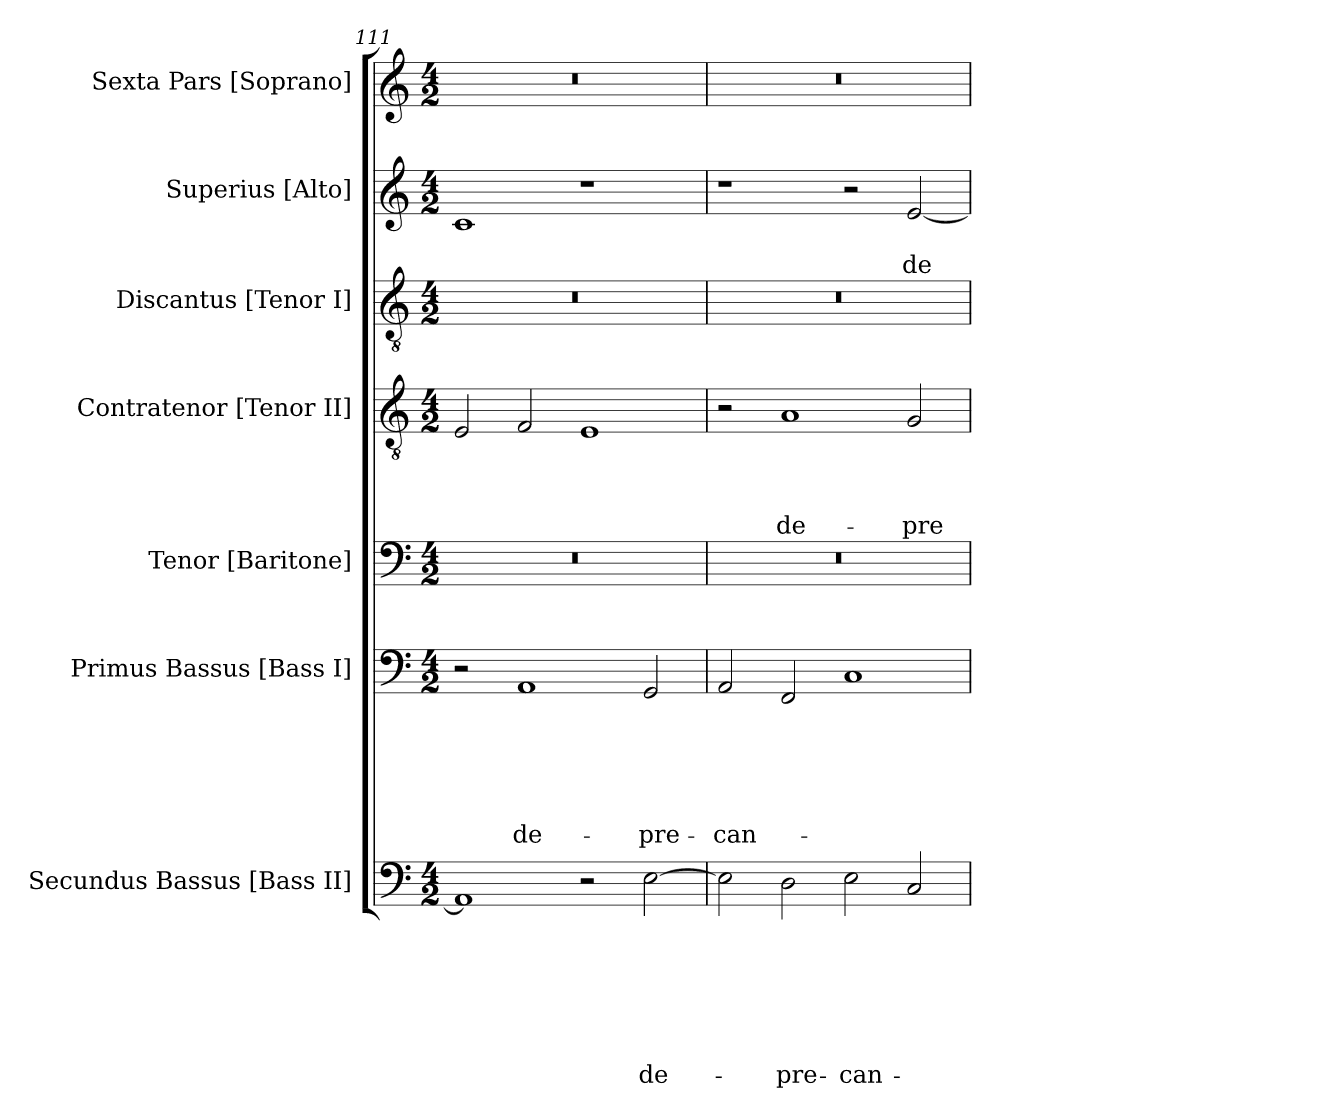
**kern	**text	**text	**text	**text	**text	**text	**text	**kern	**text	**text	**text	**text	**text	**text	**kern	**kern	**text	**text	**text	**text	**kern	**kern	**text	**text	**kern
*part7	*part7	*part7	*part7	*part7	*part7	*part7	*part7	*part6	*part6	*part6	*part6	*part6	*part6	*part6	*part5	*part4	*part4	*part4	*part4	*part4	*part3	*part2	*part2	*part2	*part1
*staff7	*staff7	*staff7	*staff7	*staff7	*staff7	*staff7	*staff7	*staff6	*staff6	*staff6	*staff6	*staff6	*staff6	*staff6	*staff5	*staff4	*staff4	*staff4	*staff4	*staff4	*staff3	*staff2	*staff2	*staff2	*staff1
*I"Secundus Bassus [Bass II]	*	*	*	*	*	*	*	*I"Primus Bassus [Bass I]	*	*	*	*	*	*	*I"Tenor [Baritone]	*I"Contratenor [Tenor II]	*	*	*	*	*I"Discantus [Tenor I]	*I"Superius [Alto]	*	*	*I"Sexta Pars [Soprano]
*I'B II	*	*	*	*	*	*	*	*I'B I	*	*	*	*	*	*	*I'Bar	*I'T II	*	*	*	*	*I'T I	*I'A	*	*	*I'S
!!LO:PB:g=z
*clefF4	*	*	*	*	*	*	*	*clefF4	*	*	*	*	*	*	*clefF4	*clefGv2	*	*	*	*	*clefGv2	*clefG2	*	*	*clefG2
*k[]	*	*	*	*	*	*	*	*k[]	*	*	*	*	*	*	*k[]	*k[]	*	*	*	*	*k[]	*k[]	*	*	*k[]
*C:	*	*	*	*	*	*	*	*C:	*	*	*	*	*	*	*C:	*C:	*	*	*	*	*C:	*C:	*	*	*C:
*M4/2	*	*	*	*	*	*	*	*M4/2	*	*	*	*	*	*	*M4/2	*M4/2	*	*	*	*	*M4/2	*M4/2	*	*	*M4/2
=111	=111	=111	=111	=111	=111	=111	=111	=111	=111	=111	=111	=111	=111	=111	=111	=111	=111	=111	=111	=111	=111	=111	=111	=111	=111
1AA]	.	.	.	.	.	.	.	2r	.	.	.	.	.	.	0r	2E/	.	.	.	.	0r	1c	.	.	0r
!	!	!	!	!	!	!	!	!	!	!	!	!	!	!LO:LY:b	!	!	!	!	!	!	!	!	!	!	!
.	.	.	.	.	.	.	.	1AA	.	.	.	.	.	de-	.	2F/	.	.	.	.	.	.	.	.	.
2r	.	.	.	.	.	.	.	.	.	.	.	.	.	.	.	1E	.	.	.	.	.	1r	.	.	.
!	!	!	!	!	!	!	!LO:LY:b:rj	!	!	!	!	!	!	!LO:LY:b	!	!	!	!	!	!	!	!	!	!	!
[>2E\	.	.	.	.	.	.	de-	2GG/	.	.	.	.	.	-pre-	.	.	.	.	.	.	.	.	.	.	.
=112	=112	=112	=112	=112	=112	=112	=112	=112	=112	=112	=112	=112	=112	=112	=112	=112	=112	=112	=112	=112	=112	=112	=112	=112	=112
!	!	!	!	!	!	!	!	!	!	!	!	!	!	!LO:LY:b	!	!	!	!	!	!	!	!	!	!	!
2E\]	.	.	.	.	.	.	.	2AA/	.	.	.	.	.	-can-	0r	2r	.	.	.	.	0r	1r	.	.	0r
!	!	!	!	!	!	!	!LO:LY:b:rj	!	!	!	!	!	!	!	!	!	!	!	!	!LO:LY:b	!	!	!	!	!
2D\	.	.	.	.	.	.	-pre-	2FF/	.	.	.	.	.	.	.	1A	.	.	.	de-	.	.	.	.	.
!	!	!	!	!	!	!	!LO:LY:b:rj	!	!	!	!	!	!	!	!	!	!	!	!	!	!	!	!	!	!
2E\	.	.	.	.	.	.	-can-	1C	.	.	.	.	.	.	.	.	.	.	.	.	.	2r	.	.	.
!	!	!	!	!	!	!	!	!	!	!	!	!	!	!	!	!	!	!	!	!LO:LY:b	!	!	!	!LO:LY:b	!
2C/	.	.	.	.	.	.	.	.	.	.	.	.	.	.	.	2G/	.	.	.	-pre-	.	[<2e/	.	de-	.
=	=	=	=	=	=	=	=	=	=	=	=	=	=	=	=	=	=	=	=	=	=	=	=	=	=
*-	*-	*-	*-	*-	*-	*-	*-	*-	*-	*-	*-	*-	*-	*-	*-	*-	*-	*-	*-	*-	*-	*-	*-	*-	*-
